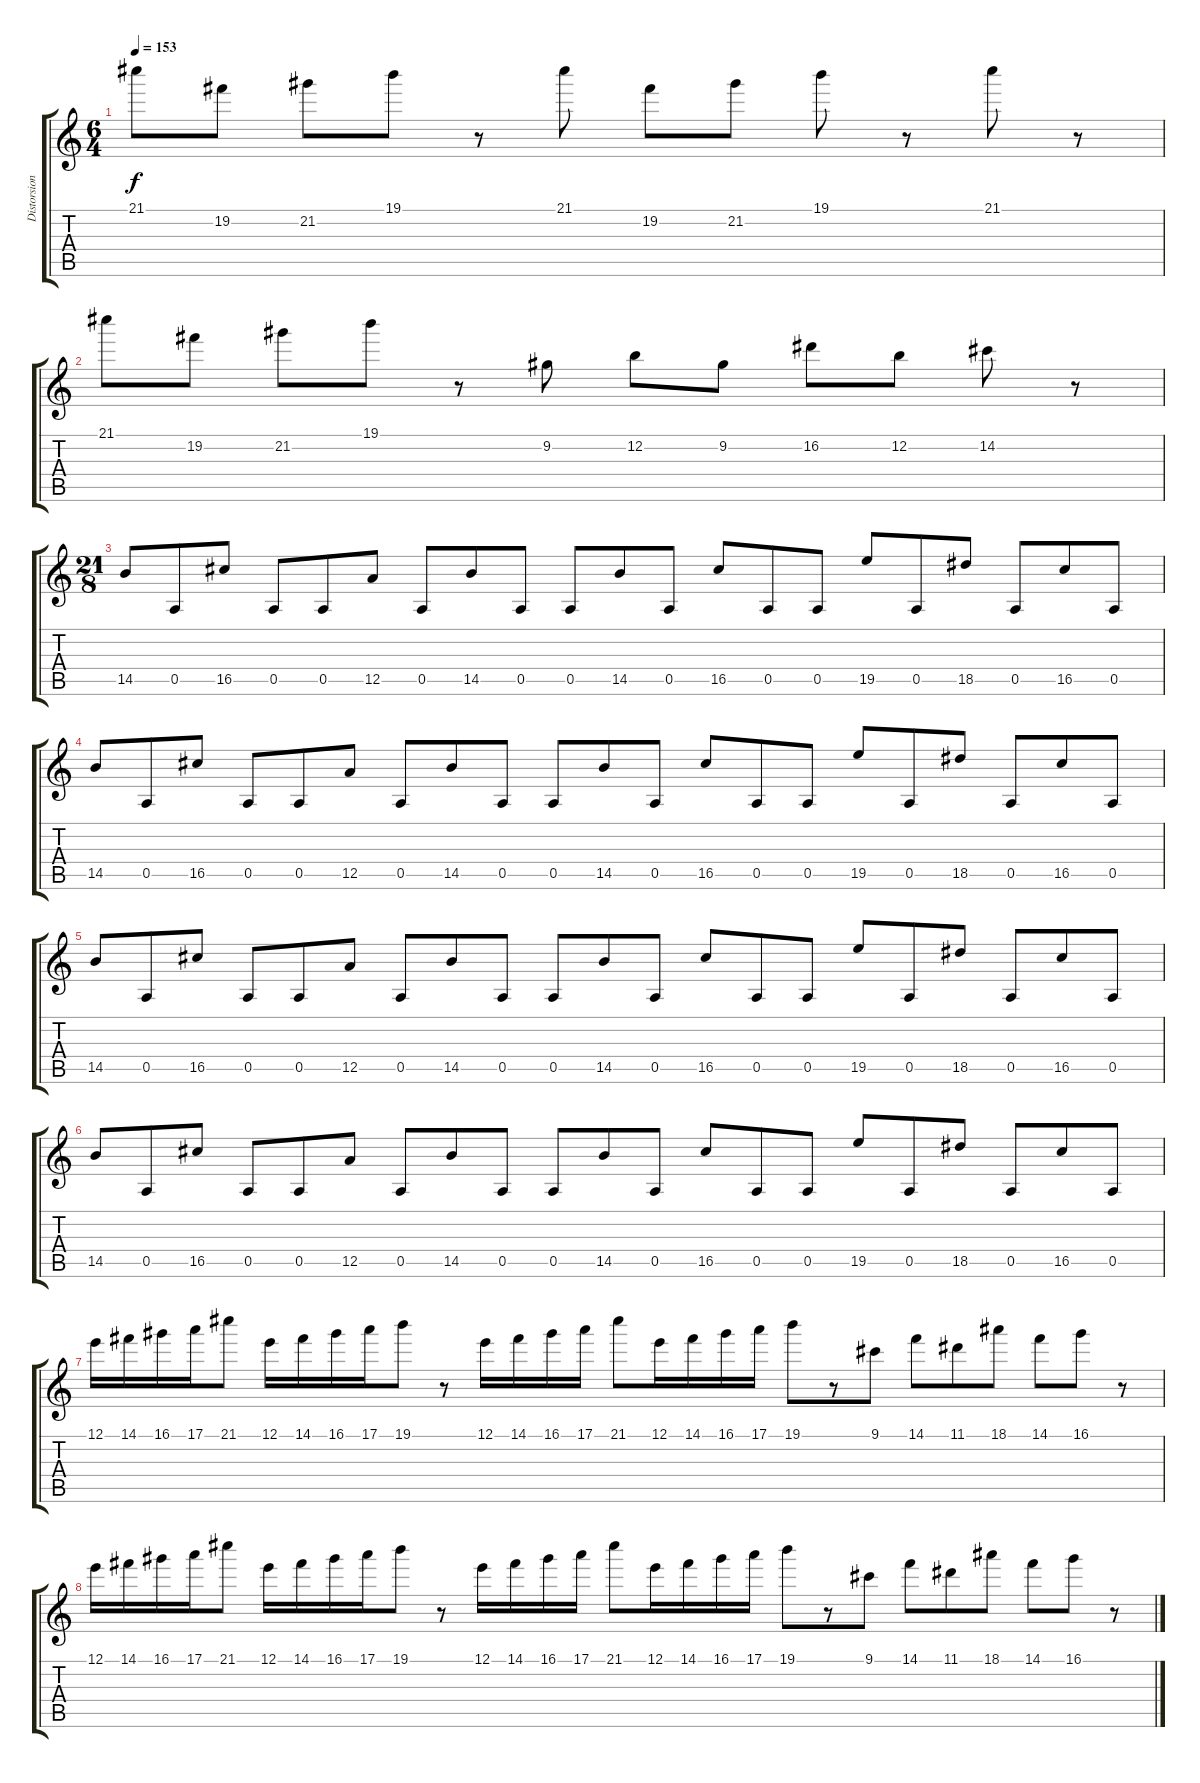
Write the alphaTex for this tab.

\track ("Distorsion Guitar" "Distorsion") {instrument overdrivenguitar}
\staff {score tabs}
\tuning (E4 B3 G3 D3 A2 E2) {hide}
\ts (6 4)
\tempo 153
\clef g2
\ks c
21.1.8{dy f} 19.2.8 21.2.8 19.1.8 r.8 21.1.8 19.2.8 21.2.8 19.1.8 r.8 21.1.8 r.8 |
21.1.8 19.2.8 21.2.8 19.1.8 r.8 9.2.8 12.2.8 9.2.8 16.2.8 12.2.8 14.2.8 r.8 |
\ts (21 8)
14.5.8 0.5.8 16.5.8 0.5.8 0.5.8 12.5.8 0.5.8 14.5.8 0.5.8 0.5.8 14.5.8 0.5.8 16.5.8 0.5.8 0.5.8 19.5.8 0.5.8 18.5.8 0.5.8 16.5.8 0.5.8 |
14.5.8 0.5.8 16.5.8 0.5.8 0.5.8 12.5.8 0.5.8 14.5.8 0.5.8 0.5.8 14.5.8 0.5.8 16.5.8 0.5.8 0.5.8 19.5.8 0.5.8 18.5.8 0.5.8 16.5.8 0.5.8 |
14.5.8 0.5.8 16.5.8 0.5.8 0.5.8 12.5.8 0.5.8 14.5.8 0.5.8 0.5.8 14.5.8 0.5.8 16.5.8 0.5.8 0.5.8 19.5.8 0.5.8 18.5.8 0.5.8 16.5.8 0.5.8 |
14.5.8 0.5.8 16.5.8 0.5.8 0.5.8 12.5.8 0.5.8 14.5.8 0.5.8 0.5.8 14.5.8 0.5.8 16.5.8 0.5.8 0.5.8 19.5.8 0.5.8 18.5.8 0.5.8 16.5.8 0.5.8 |
12.1.16 14.1.16 16.1.16 17.1.16 21.1.8 12.1.16 14.1.16 16.1.16 17.1.16 19.1.8 r.8 12.1.16 14.1.16 16.1.16 17.1.16 21.1.8 12.1.16 14.1.16 16.1.16 17.1.16 19.1.8 r.8 9.1.8 14.1.8 11.1.8 18.1.8 14.1.8 16.1.8 r.8 |
12.1.16 14.1.16 16.1.16 17.1.16 21.1.8 12.1.16 14.1.16 16.1.16 17.1.16 19.1.8 r.8 12.1.16 14.1.16 16.1.16 17.1.16 21.1.8 12.1.16 14.1.16 16.1.16 17.1.16 19.1.8 r.8 9.1.8 14.1.8 11.1.8 18.1.8 14.1.8 16.1.8 r.8
